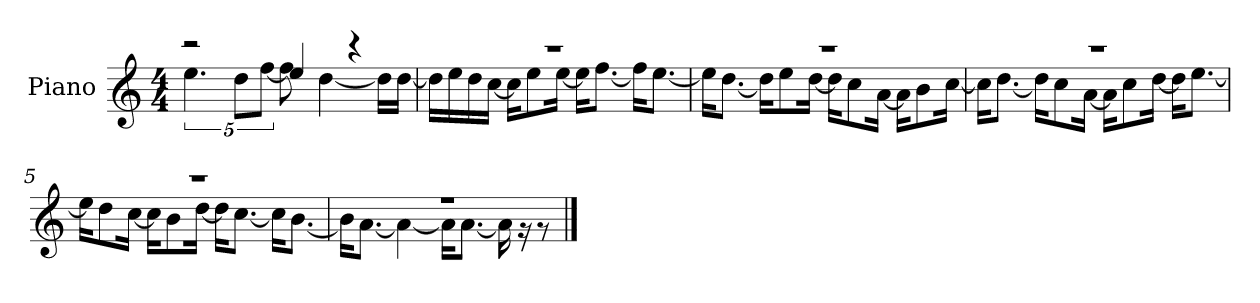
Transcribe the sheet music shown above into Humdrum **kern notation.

**kern
*part1
*staff1
*I"Piano
*I'P-no
*clefG2
*k[]
*M4/4
*MM90
=1
*^
2r	5.ee\
.	10dd\L
.	[10ff\J
4ee/	8ff\]
.	[4dd\
4r	.
.	16dd\LL]
.	[16dd\JJ
=2	=2
1r	16dd\LL]
.	16ee\
.	16dd\
.	[16cc\JJ
.	16cc\KL]
.	8ee\
.	[16ee\Jk
.	16ee\KL]
.	[8.ff\J
.	16ff\KL]
.	[8.ee\J
=3	=3
1r	16ee\KL]
.	[8.dd\J
.	16dd\KL]
.	8ee\
.	[16dd\Jk
.	16dd\KL]
.	8cc\
.	[16a\Jk
.	16a\KL]
.	8b\
.	[16cc\Jk
!!LO:LB:g=z	!!
=4	=4
1r	16cc\KL]
.	[8.dd\J
.	16dd\KL]
.	8cc\
.	[16a\Jk
.	16a\KL]
.	8cc\
.	[16dd\Jk
.	16dd\KL]
.	[8.ee\J
=5	=5
1r	16ee\KL]
.	8dd\
.	[16cc\Jk
.	16cc\KL]
.	8b\
.	[16dd\Jk
.	16dd\KL]
.	[8.cc\J
.	16cc\KL]
.	[8.b\J
=6	=6
1r	16b\KL]
.	[8.a\J
.	4a\_
.	16a\KL]
.	[8.a\J
.	16a\]
.	16r
.	8r
*v	*v
==
*-
